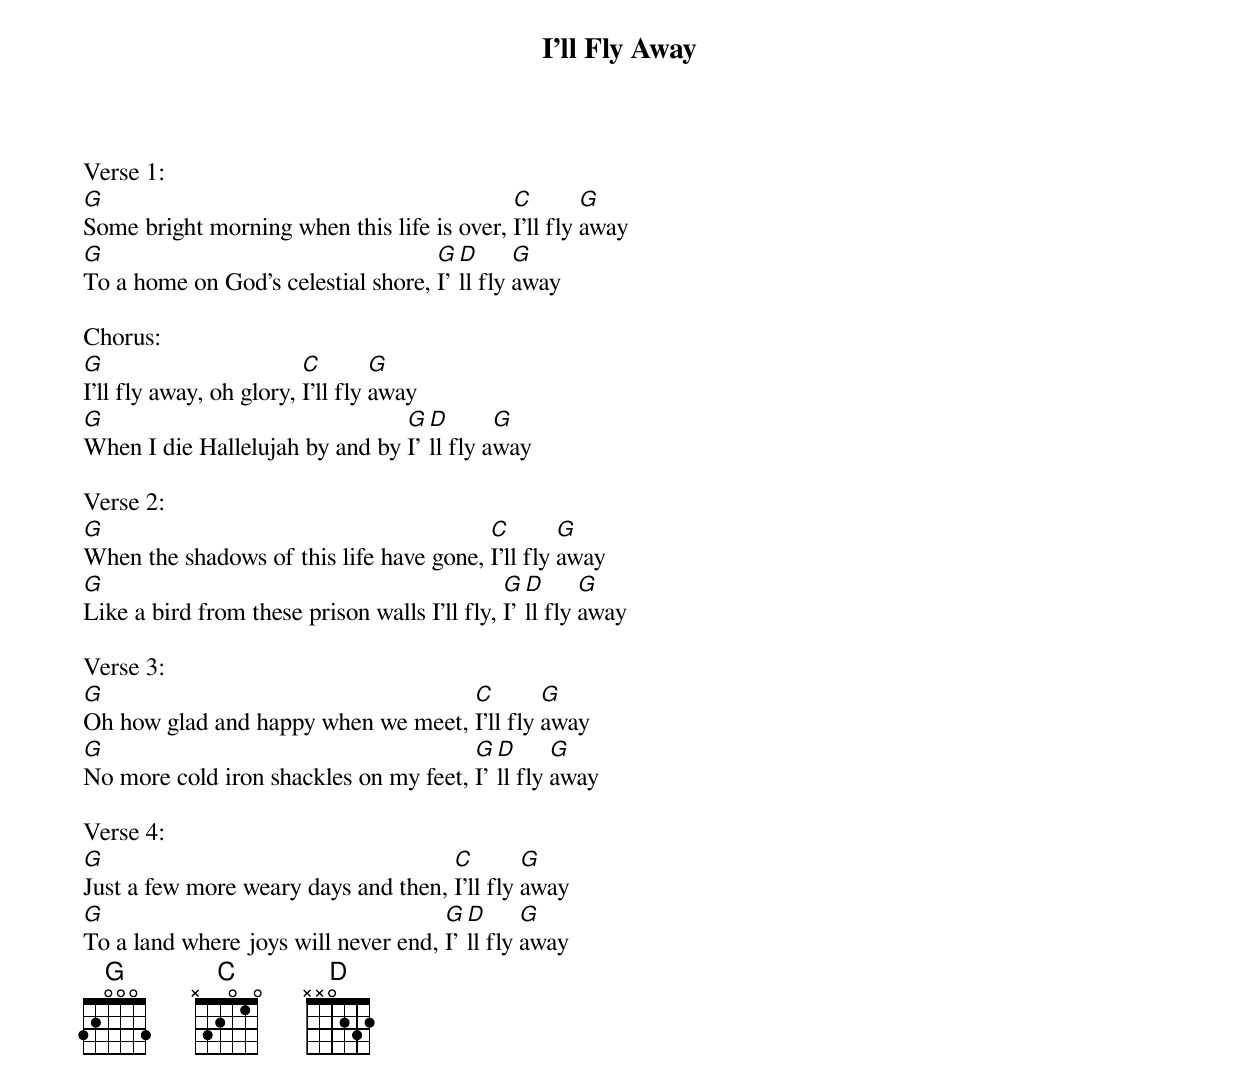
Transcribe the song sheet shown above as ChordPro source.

{title:I'll Fly Away}
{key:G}

Verse 1:
[G]Some bright morning when this life is over, [C]I'll fly [G]away
[G]To a home on God's celestial shore, [G]I'[D]ll fly [G]away

Chorus:
[G]I'll fly away, oh glory, [C]I'll fly [G]away
[G]When I die Hallelujah by and by [G]I'[D]ll fly a[G]way

Verse 2:
[G]When the shadows of this life have gone, [C]I'll fly [G]away
[G]Like a bird from these prison walls I'll fly, [G]I'[D]ll fly [G]away

Verse 3:
[G]Oh how glad and happy when we meet, [C]I'll fly [G]away
[G]No more cold iron shackles on my feet, [G]I'[D]ll fly [G]away

Verse 4:
[G]Just a few more weary days and then, [C]I'll fly [G]away
[G]To a land where joys will never end, [G]I'[D]ll fly [G]away
